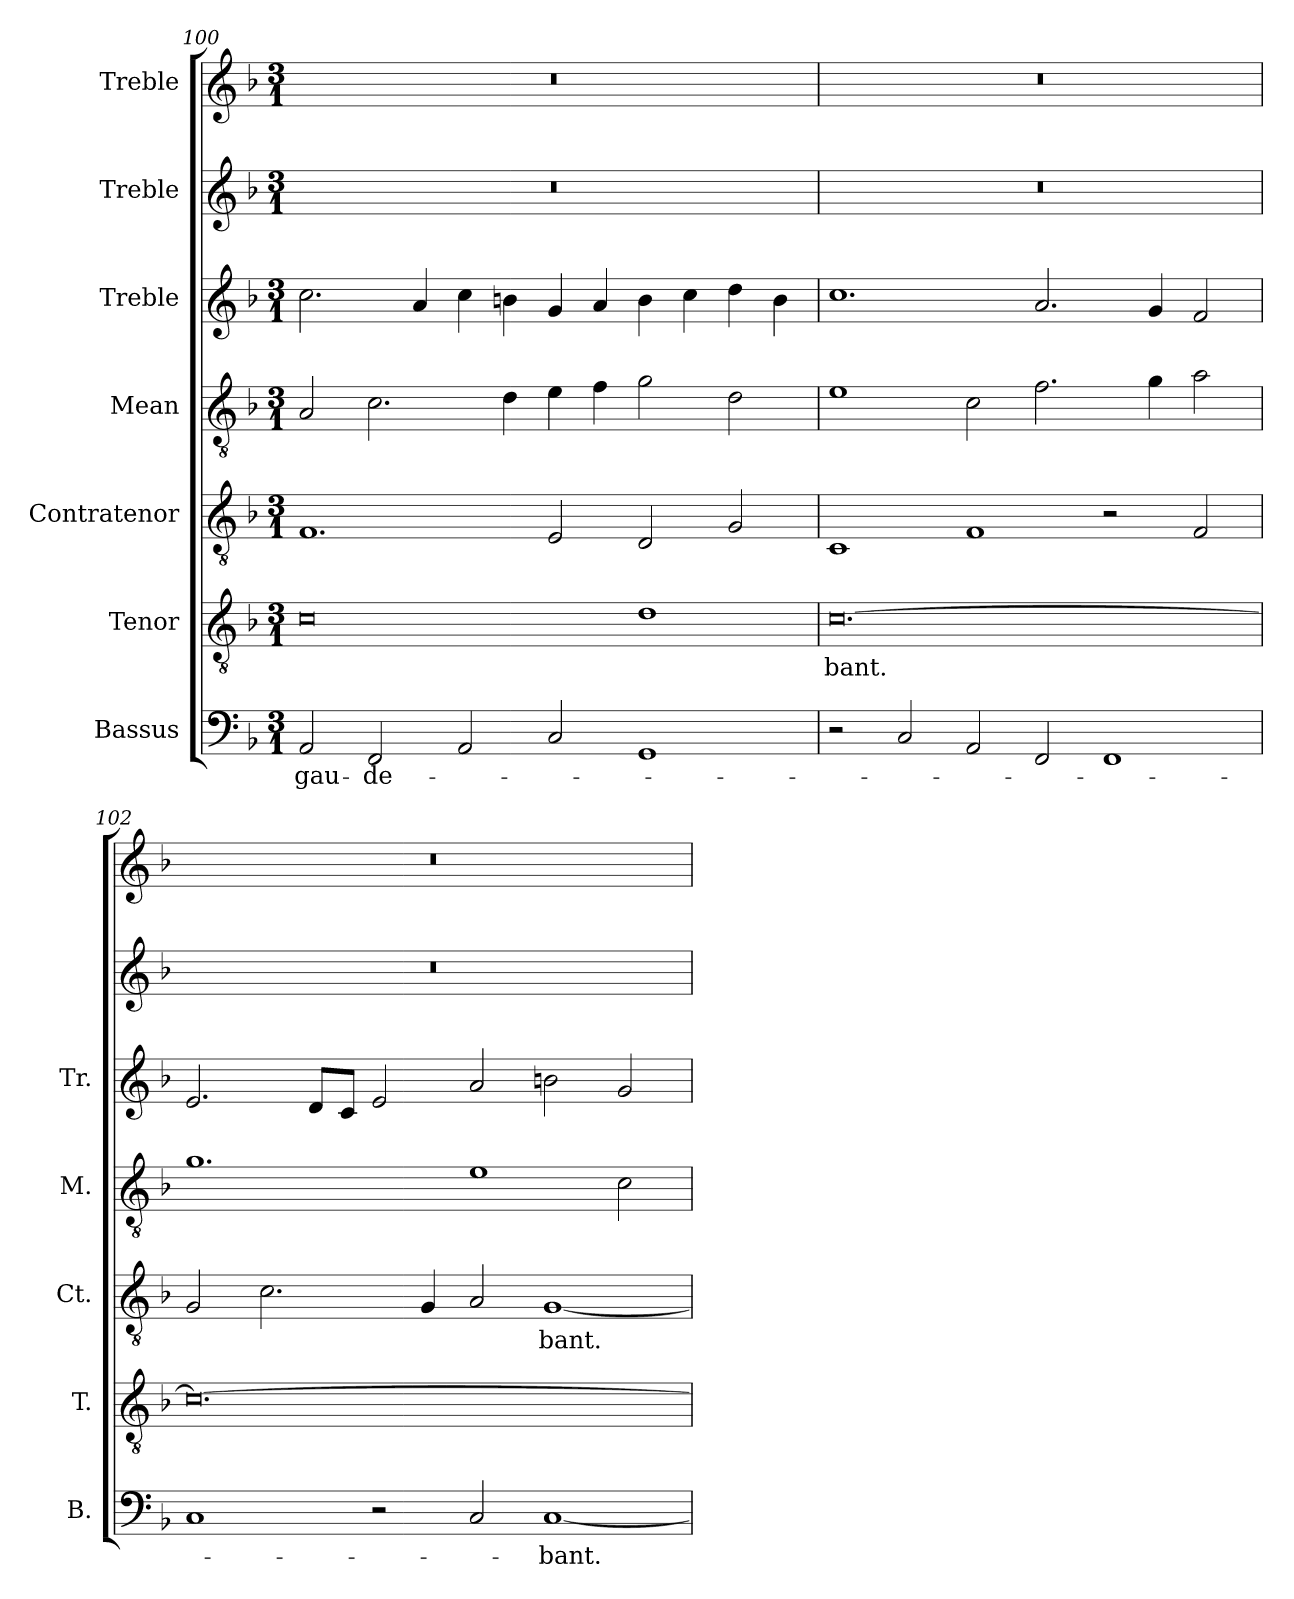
**kern	**text	**kern	**text	**kern	**text	**kern	**kern	**kern	**kern
*part7	*part7	*part6	*part6	*part5	*part5	*part4	*part3	*part2	*part1
*staff7	*staff7	*staff6	*staff6	*staff5	*staff5	*staff4	*staff3	*staff2	*staff1
*I"Bassus	*	*I"Tenor	*	*I"Contratenor	*	*I"Mean	*I"Treble	*I"Treble	*I"Treble
*I'B.	*	*I'T.	*	*I'Ct.	*	*I'M.	*I'Tr.	*	*
!!LO:LB:g=z
*clefF4	*	*clefGv2	*	*clefGv2	*	*clefGv2	*clefG2	*clefG2	*clefG2
*	*	*ITrd7c12	*	*ITrd7c12	*	*ITrd7c12	*	*	*
*k[b-]	*	*k[b-]	*	*k[b-]	*	*k[b-]	*k[b-]	*k[b-]	*k[b-]
*F:	*	*F:	*	*F:	*	*F:	*F:	*F:	*F:
*M3/1	*	*M3/1	*	*M3/1	*	*M3/1	*M3/1	*M3/1	*M3/1
=100	=100	=100	=100	=100	=100	=100	=100	=100	=100
!	!LO:LY:b:color=#000000	!	!	!	!	!	!	!LO:N:vis=1	!LO:N:vis=1
2AAi/	-gau-	0Ci	.	1.FFi	.	2AAi/	2.cci\	0.r	0.r
!	!LO:LY:b:color=#000000	!	!	!	!	!	!	!	!
2FFi/	-de-	.	.	.	.	2.Ci\	.	.	.
.	.	.	.	.	.	.	4ai/	.	.
2AAi/	.	.	.	.	.	.	4cci\	.	.
.	.	.	.	.	.	4Di\	4bni\	.	.
2Ci/	.	.	.	2EEi/	.	4Ei\	4gi/	.	.
.	.	.	.	.	.	4Fi\	4ai/	.	.
1GGi	.	1Di	.	2DDi/	.	2Gi\	4bi\	.	.
.	.	.	.	.	.	.	4cci\	.	.
.	.	.	.	2GGi/	.	2Di\	4ddi\	.	.
.	.	.	.	.	.	.	4bi\	.	.
=101	=101	=101	=101	=101	=101	=101	=101	=101	=101
!	!	!	!LO:LY:b:color=#000000	!	!	!	!	!LO:N:vis=1	!LO:N:vis=1
2r	.	[>0.Ci	-bant.	1CCi	.	1Ei	1.cci	0.r	0.r
2Ci/	.	.	.	.	.	.	.	.	.
2AAi/	.	.	.	1FFi	.	2Ci\	.	.	.
2FFi/	.	.	.	.	.	2.Fi\	2.ai/	.	.
1FFi	.	.	.	2r	.	.	.	.	.
.	.	.	.	.	.	4Gi\	4gi/	.	.
.	.	.	.	2FFi/	.	2Ai\	2fi/	.	.
!!LO:LB:g=z
=102	=102	=102	=102	=102	=102	=102	=102	=102	=102
!	!	!	!	!	!	!	!	!LO:N:vis=1	!LO:N:vis=1
1Ci	.	0.Ci_>	.	2GGi/	.	1.Gi	2.ei/	0.r	0.r
.	.	.	.	2.Ci\	.	.	.	.	.
.	.	.	.	.	.	.	8di/L	.	.
.	.	.	.	.	.	.	8ci/J	.	.
2r	.	.	.	.	.	.	2ei/	.	.
.	.	.	.	4GGi/	.	.	.	.	.
2Ci/	.	.	.	2AAi/	.	1Ei	2ai/	.	.
!	!LO:LY:b:color=#000000	!	!	!	!	!	!	!	!
!	!	!	!	!	!LO:LY:b:color=#000000	!	!	!	!
[<1Ci	-bant.	.	.	[<1GGi	-bant.	.	2bni\	.	.
.	.	.	.	.	.	2Ci\	2gi/	.	.
=	=	=	=	=	=	=	=	=	=
*-	*-	*-	*-	*-	*-	*-	*-	*-	*-
